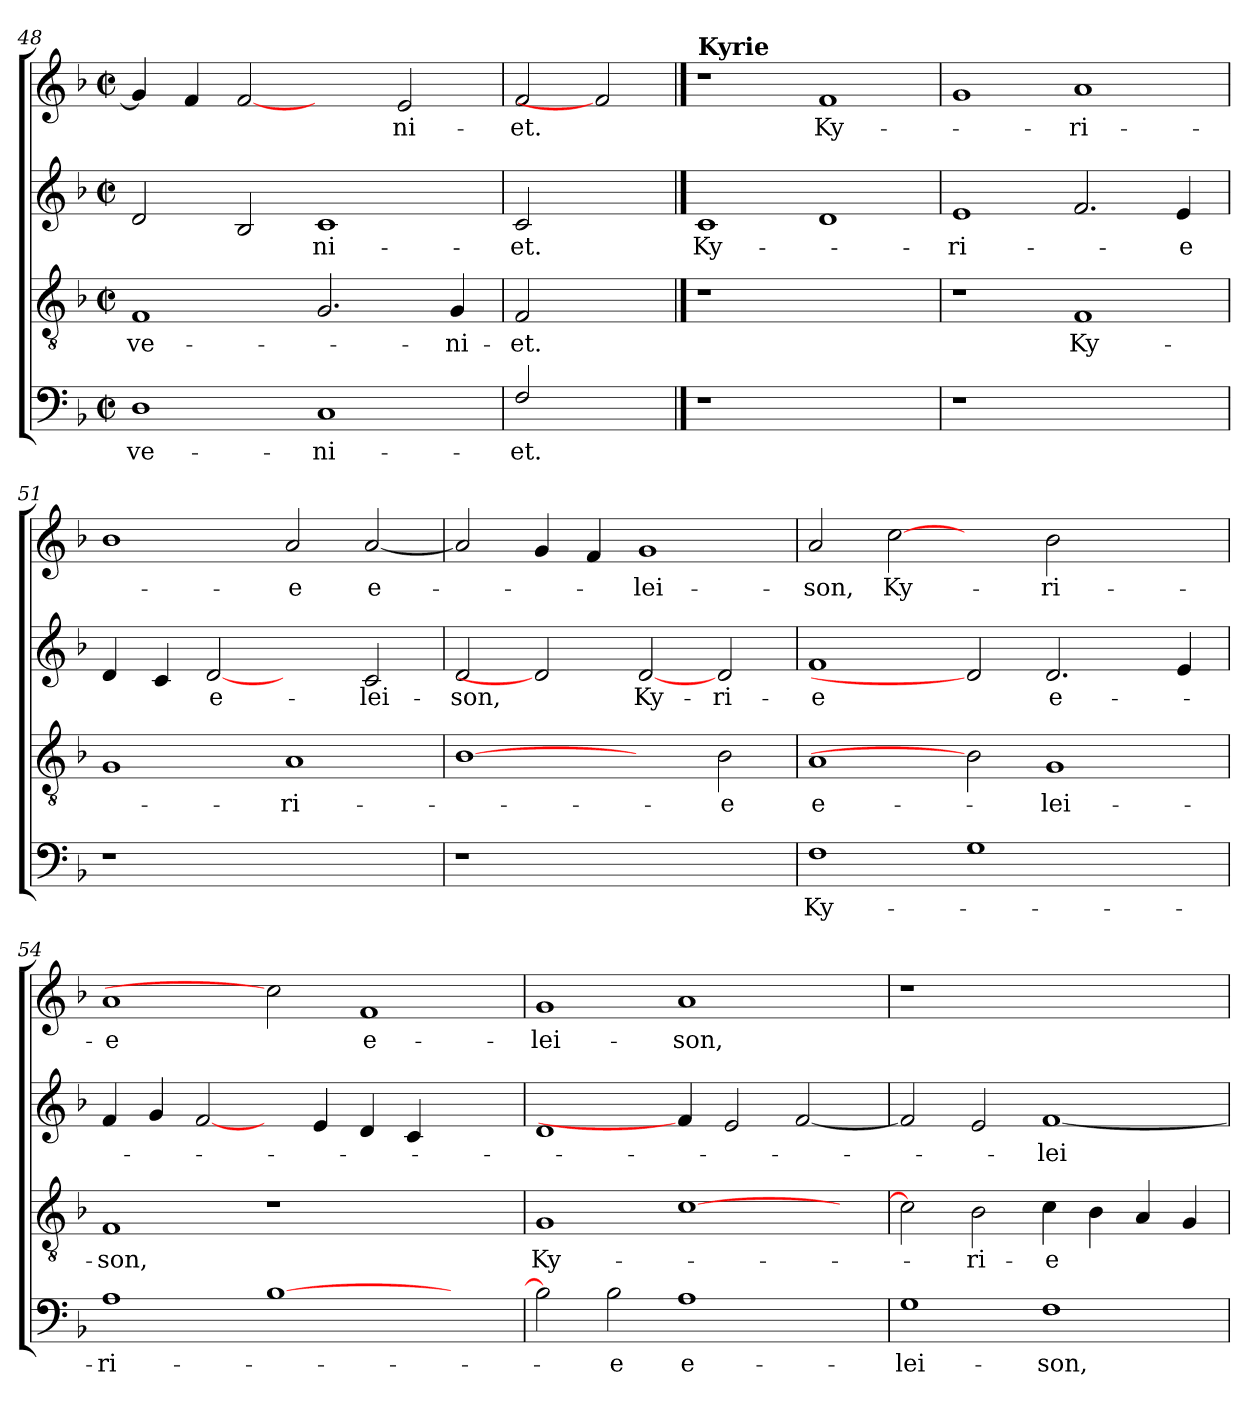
**kern	**text	**kern	**text	**kern	**text	**kern	**text
*part4	*part4	*part3	*part3	*part2	*part2	*part1	*part1
*staff4	*staff4	*staff3	*staff3	*staff2	*staff2	*staff1	*staff1
*clefF4	*	*clefGv2	*	*clefG2	*	*clefG2	*
*k[b-]	*	*k[b-]	*	*k[b-]	*	*k[b-]	*
*F:	*	*F:	*	*F:	*	*F:	*
*M2/2	*	*M2/2	*	*M2/2	*	*M2/2	*
*met(c|)	*	*met(c|)	*	*met(c|)	*	*met(c|)	*
=48	=48	=48	=48	=48	=48	=48	=48
!	!LO:LY:b	!	!LO:LY:b	!	!	!	!
1D	ve-	1F	ve-	2d/	.	4g/]	.
.	.	.	.	.	.	4f/	.
.	.	.	.	2B-/	.	[2f	.
!	!LO:LY:b	!	!	!	!LO:LY:b	!	!
1C	-ni-	2.G/	.	1c	-ni-	2ryy	.
!	!	!	!	!	!	!	!LO:LY:b
.	.	.	.	.	.	2e/	-ni-
!	!	!	!LO:LY:b	!	!	!	!
.	.	4G/	-ni-	.	.	.	.
=49	=49	=49	=49	=49	=49	=49	=49
!	!LO:LY:b	!	!LO:LY:b	!	!LO:LY:b	!	!LO:LY:b
2F/	-et.	2F/	-et.	2c/	-et.	2f/	-et.
2ryy	.	2ryy	.	2ryy	.	2f]	.
!!LO:PB:g=z
==49X3	==49X3	==49X3	==49X3	==49X3	==49X3	==49X3	==49X3
!	!	!	!	!	!	!LO:TX:a:B:t=Kyrie	!
!	!	!	!	!	!LO:LY:b	!	!
1r	.	1r	.	1c	Ky-	1r	.
!	!	!	!	!	!	!	!LO:LY:b
1ryy	.	1ryy	.	1d	.	1f	Ky-
=50	=50	=50	=50	=50	=50	=50	=50
!	!	!	!	!	!LO:LY:b	!	!
1r	.	1r	.	1e	-ri-	1g	.
!	!	!	!LO:LY:b	!	!	!	!LO:LY:b
1ryy	.	1F	Ky-	2.f/	.	1a	-ri-
!	!	!	!	!	!LO:LY:b	!	!
.	.	.	.	4e/	-e	.	.
=51	=51	=51	=51	=51	=51	=51	=51
1r	.	1G	.	4d/	.	1b-	.
.	.	.	.	4c/	.	.	.
!	!	!	!	!	!LO:LY:b	!	!
.	.	.	.	[2d	e-	.	.
!	!	!	!LO:LY:b	!	!	!	!LO:LY:b
1ryy	.	1A	-ri-	2ryy	.	2a/	-e
!	!	!	!	!	!LO:LY:b	!	!LO:LY:b
.	.	.	.	2c/	-lei-	[2a/	e-
=52	=52	=52	=52	=52	=52	=52	=52
!	!	!	!	!	!LO:LY:b	!	!
1r	.	[1B-	.	2d/	-son,	2a/]	.
.	.	.	.	2d]	.	4g/	.
.	.	.	.	.	.	4f/	.
!	!	!	!	!	!LO:LY:b	!	!LO:LY:b
1ryy	.	2ryy	.	[2d	Ky-	1g	-lei-
!	!	!	!LO:LY:b	!	!LO:LY:b	!	!
.	.	2B-\	-e	2d/	-ri-	.	.
=53	=53	=53	=53	=53	=53	=53	=53
!	!LO:LY:b	!	!LO:LY:b	!	!LO:LY:b	!	!LO:LY:b
1F	Ky-	1A	e-	1f	-e	2a/	-son,
!	!	!	!	!	!	!	!LO:LY:b
.	.	.	.	.	.	[2cc	Ky-
1G	.	2B-]	.	2d]	.	2ryy	.
!	!	!	!LO:LY:b	!	!LO:LY:b	!	!LO:LY:b
.	.	1G	-lei-	2.d/	e-	2b-\	-ri-
2ryy	.	.	.	.	.	2ryy	.
.	.	.	.	4e/	.	.	.
!!LO:LB:g=z
=54	=54	=54	=54	=54	=54	=54	=54
!	!LO:LY:b	!	!LO:LY:b	!	!	!	!LO:LY:b
1A	-ri-	1F	-son,	4f/	.	1a	-e
.	.	.	.	4g/	.	.	.
.	.	.	.	[2f/	.	.	.
[1B-	.	1r	.	4ryy	.	2cc]	.
.	.	.	.	4e/	.	.	.
!	!	!	!	!	!	!	!LO:LY:b
.	.	.	.	4d/	.	1f	e-
.	.	.	.	4c/	.	.	.
2ryy	.	2ryy	.	2ryy	.	.	.
=55	=55	=55	=55	=55	=55	=55	=55
!	!	!	!LO:LY:b	!	!	!	!LO:LY:b
2B-\]	.	1G	Ky-	1d	.	1g	-lei-
!	!LO:LY:b	!	!	!	!	!	!
2B-\	-e	.	.	.	.	.	.
!	!LO:LY:b	!	!	!	!	!	!LO:LY:b
1A	e-	[1c	.	4f/]	.	1a	-son,
.	.	.	.	2e/	.	.	.
.	.	.	.	[2f/	.	.	.
4ryy	.	4ryy	.	.	.	4ryy	.
=56	=56	=56	=56	=56	=56	=56	=56
!	!LO:LY:b	!	!	!	!	!	!
1G	-lei-	2c\]	.	2f/]	.	1r	.
!	!	!	!LO:LY:b	!	!	!	!
.	.	2B-\	-ri-	2e/	.	.	.
!	!LO:LY:b	!	!LO:LY:b	!	!LO:LY:b	!	!
1F	-son,	4c\	-e	[1f	-lei-	1ryy	.
.	.	4B-\	.	.	.	.	.
.	.	4A/	.	.	.	.	.
.	.	4G/	.	.	.	.	.
=	=	=	=	=	=	=	=
*-	*-	*-	*-	*-	*-	*-	*-
